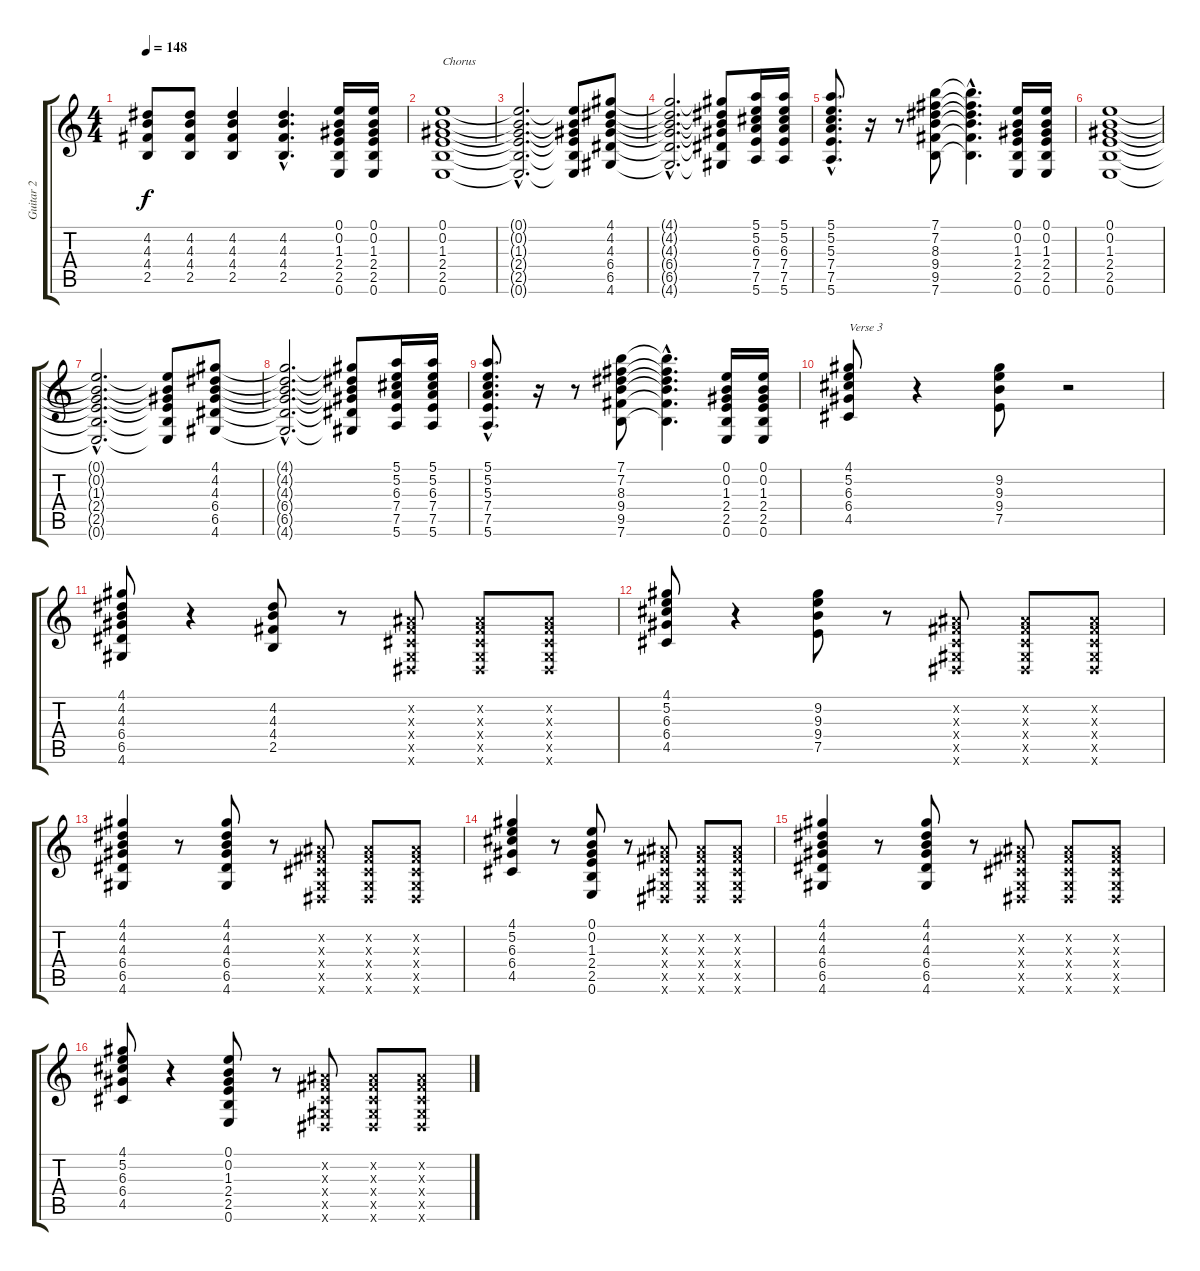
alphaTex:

\track ("Guitar 2" "Guitar 2") {instrument overdrivenguitar}
\staff {score tabs}
\tuning (E4 B3 G3 D3 A2 E2) {hide}
\ts (4 4)
\tempo 148
\clef g2
\ks c
(4.2{t} 4.3{t} 4.4{t} 2.5{t}).8{dy f} (4.2 4.3 4.4 2.5).8 (4.2 4.3 4.4 2.5).4 (4.2{hac} 4.3{hac} 4.4{hac} 2.5{hac}).4{d} (0.1 0.2 1.3 2.4 2.5 0.6).16 (0.1 0.2 1.3 2.4 2.5 0.6).16 |
(0.1 0.2 1.3 2.4 2.5 0.6).1{txt "Chorus"} |
(0.1{hac t} 0.2{hac t} 1.3{hac t} 2.4{hac t} 2.5{hac t} 0.6{hac t}).2{d} (0.1{t} 0.2{t} 1.3{t} 2.4{t} 2.5{t} 0.6{t}).8 (4.1 4.2 4.3 6.4 6.5 4.6).8 |
(4.1{hac t} 4.2{hac t} 4.3{hac t} 6.4{hac t} 6.5{hac t} 4.6{hac t}).2{d} (4.1{t} 4.2{t} 4.3{t} 6.4{t} 6.5{t} 4.6{t}).8 (5.1 5.2 6.3 7.4 7.5 5.6).16 (5.1 5.2 6.3 7.4 7.5 5.6).16 |
(5.1{hac} 5.2{hac} 5.3{hac} 7.4{hac} 7.5{hac} 5.6{hac}).8{d} r.16 r.8 (7.1 7.2 8.3 9.4 9.5 7.6).8 (7.1{hac t} 7.2{hac t} 8.3{hac t} 9.4{hac t} 9.5{hac t} 7.6{hac t}).4{d} (0.1 0.2 1.3 2.4 2.5 0.6).16 (0.1 0.2 1.3 2.4 2.5 0.6).16 |
(0.1 0.2 1.3 2.4 2.5 0.6).1 |
(0.1{hac t} 0.2{hac t} 1.3{hac t} 2.4{hac t} 2.5{hac t} 0.6{hac t}).2{d} (0.1{t} 0.2{t} 1.3{t} 2.4{t} 2.5{t} 0.6{t}).8 (4.1 4.2 4.3 6.4 6.5 4.6).8 |
(4.1{hac t} 4.2{hac t} 4.3{hac t} 6.4{hac t} 6.5{hac t} 4.6{hac t}).2{d} (4.1{t} 4.2{t} 4.3{t} 6.4{t} 6.5{t} 4.6{t}).8 (5.1 5.2 6.3 7.4 7.5 5.6).16 (5.1 5.2 6.3 7.4 7.5 5.6).16 |
(5.1{hac} 5.2{hac} 5.3{hac} 7.4{hac} 7.5{hac} 5.6{hac}).8{d} r.16 r.8 (7.1 7.2 8.3 9.4 9.5 7.6).8 (7.1{hac t} 7.2{hac t} 8.3{hac t} 9.4{hac t} 9.5{hac t} 7.6{hac t}).4{d} (0.1 0.2 1.3 2.4 2.5 0.6).16 (0.1 0.2 1.3 2.4 2.5 0.6).16 |
(4.1 5.2 6.3 6.4 4.5).8{txt "Verse 3"} r.4 (9.2 9.3 9.4 7.5).8 r.2 |
(4.1 4.2 4.3 6.4 6.5 4.6).8 r.4 (4.2 4.3 4.4 2.5).8 r.8 (-1.2{x} -1.3{x} -1.4{x} -1.5{x} -1.6{x}).8 (-1.2{x} -1.3{x} -1.4{x} -1.5{x} -1.6{x}).8 (-1.2{x} -1.3{x} -1.4{x} -1.5{x} -1.6{x}).8 |
(4.1 5.2 6.3 6.4 4.5).8 r.4 (9.2 9.3 9.4 7.5).8 r.8 (-1.2{x} -1.3{x} -1.4{x} -1.5{x} -1.6{x}).8 (-1.2{x} -1.3{x} -1.4{x} -1.5{x} -1.6{x}).8 (-1.2{x} -1.3{x} -1.4{x} -1.5{x} -1.6{x}).8 |
(4.1 4.2 4.3 6.4 6.5 4.6).4 r.8 (4.1 4.2 4.3 6.4 6.5 4.6).8 r.8 (-1.2{x} -1.3{x} -1.4{x} -1.5{x} -1.6{x}).8 (-1.2{x} -1.3{x} -1.4{x} -1.5{x} -1.6{x}).8 (-1.2{x} -1.3{x} -1.4{x} -1.5{x} -1.6{x}).8 |
(4.1 5.2 6.3 6.4 4.5).4 r.8 (0.1 0.2 1.3 2.4 2.5 0.6).8 r.8 (-1.2{x} -1.3{x} -1.4{x} -1.5{x} -1.6{x}).8 (-1.2{x} -1.3{x} -1.4{x} -1.5{x} -1.6{x}).8 (-1.2{x} -1.3{x} -1.4{x} -1.5{x} -1.6{x}).8 |
(4.1 4.2 4.3 6.4 6.5 4.6).4 r.8 (4.1 4.2 4.3 6.4 6.5 4.6).8 r.8 (-1.2{x} -1.3{x} -1.4{x} -1.5{x} -1.6{x}).8 (-1.2{x} -1.3{x} -1.4{x} -1.5{x} -1.6{x}).8 (-1.2{x} -1.3{x} -1.4{x} -1.5{x} -1.6{x}).8 |
(4.1 5.2 6.3 6.4 4.5).8 r.4 (0.1 0.2 1.3 2.4 2.5 0.6).8 r.8 (-1.2{x} -1.3{x} -1.4{x} -1.5{x} -1.6{x}).8 (-1.2{x} -1.3{x} -1.4{x} -1.5{x} -1.6{x}).8 (-1.2{x} -1.3{x} -1.4{x} -1.5{x} -1.6{x}).8
